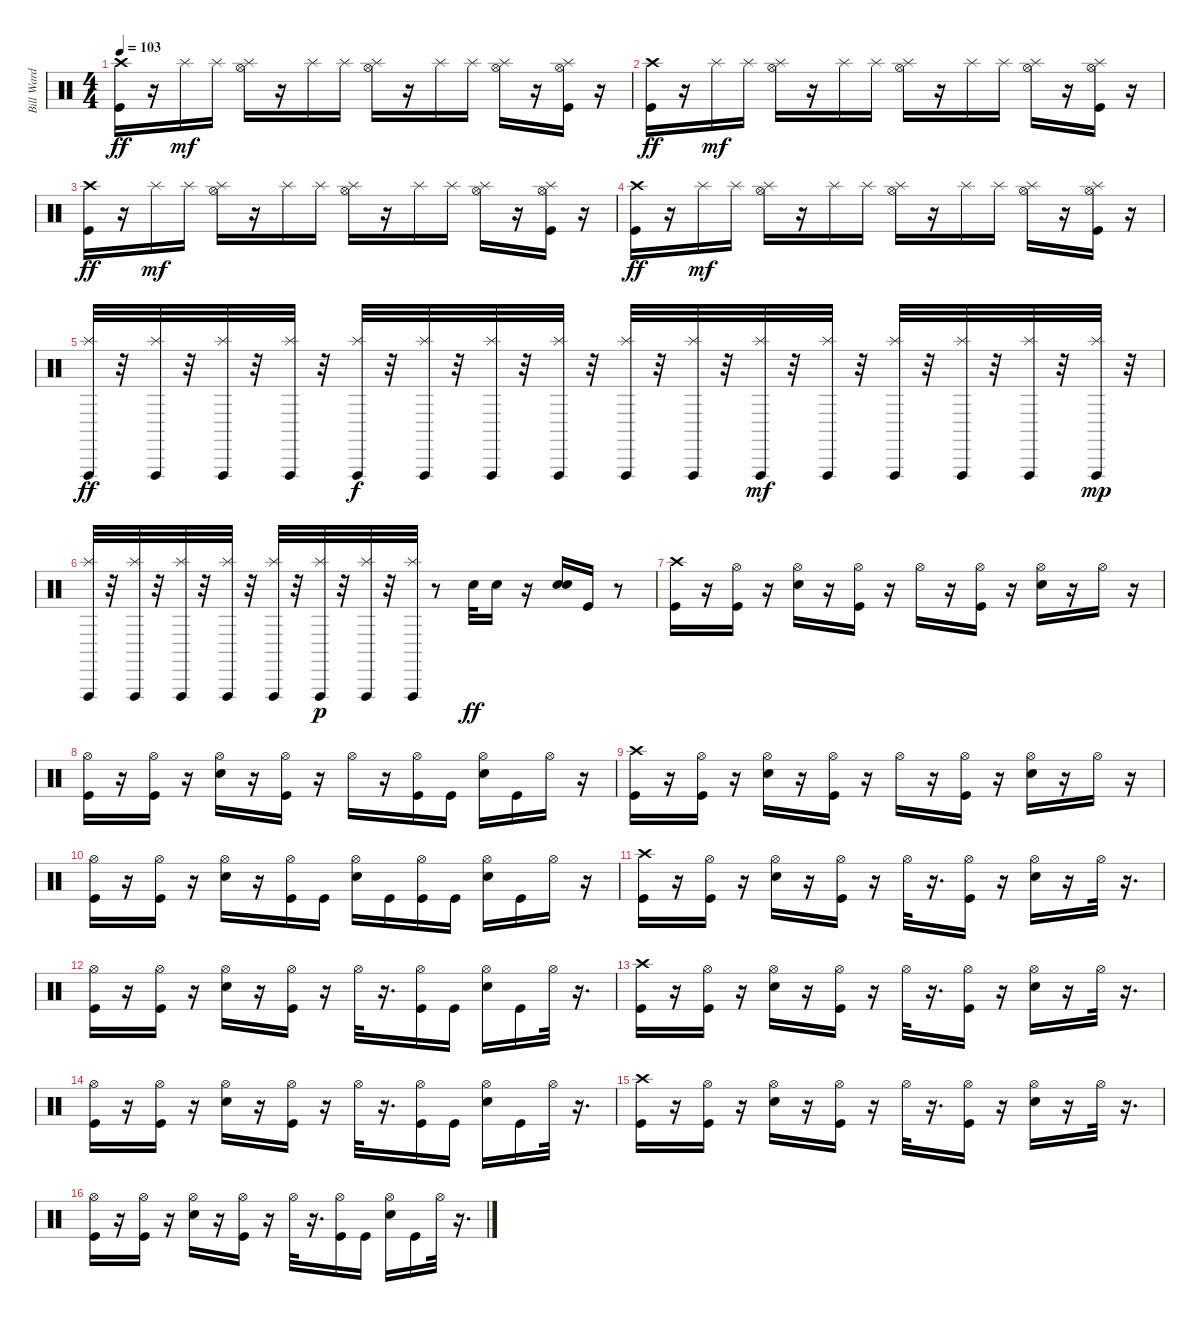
\track ("Bill Ward" "Bill Ward") {instrument percussion}
\staff {score}
\articulation defaults
\ts (4 4)
\tempo 103
\clef neutral
\ks c
("Crash high (hit)" "Kick (hit)").16{dy ff} r.16 "Splash (hit)".16{dy mf} "Splash (hit)".16 ("Hi-Hat (open)" "Splash (hit)").16 r.16 "Splash (hit)".16 "Splash (hit)".16 ("Hi-Hat (open)" "Splash (hit)").16 r.16 "Splash (hit)".16 "Splash (hit)".16 ("Hi-Hat (open)" "Splash (hit)").16 r.16 ("Kick (hit)" "Hi-Hat (open)" "Splash (hit)").16 r.16 |
("Crash high (hit)" "Kick (hit)").16{dy ff} r.16 "Splash (hit)".16{dy mf} "Splash (hit)".16 ("Hi-Hat (open)" "Splash (hit)").16 r.16 "Splash (hit)".16 "Splash (hit)".16 ("Hi-Hat (open)" "Splash (hit)").16 r.16 "Splash (hit)".16 "Splash (hit)".16 ("Hi-Hat (open)" "Splash (hit)").16 r.16 ("Kick (hit)" "Hi-Hat (open)" "Splash (hit)").16 r.16 |
("Crash high (hit)" "Kick (hit)").16{dy ff} r.16 "Splash (hit)".16{dy mf} "Splash (hit)".16 ("Hi-Hat (open)" "Splash (hit)").16 r.16 "Splash (hit)".16 "Splash (hit)".16 ("Hi-Hat (open)" "Splash (hit)").16 r.16 "Splash (hit)".16 "Splash (hit)".16 ("Hi-Hat (open)" "Splash (hit)").16 r.16 ("Kick (hit)" "Hi-Hat (open)" "Splash (hit)").16 r.16 |
("Crash high (hit)" "Kick (hit)").16{dy ff} r.16 "Splash (hit)".16{dy mf} "Splash (hit)".16 ("Hi-Hat (open)" "Splash (hit)").16 r.16 "Splash (hit)".16 "Splash (hit)".16 ("Hi-Hat (open)" "Splash (hit)").16 r.16 "Splash (hit)".16 "Splash (hit)".16 ("Hi-Hat (open)" "Splash (hit)").16 r.16 ("Kick (hit)" "Hi-Hat (open)" "Splash (hit)").16 r.16 |
("Vibraslap (hit)" "Splash (hit)").32{dy ff} r.32 ("Vibraslap (hit)" "Splash (hit)").32 r.32 ("Vibraslap (hit)" "Splash (hit)").32 r.32 ("Vibraslap (hit)" "Splash (hit)").32 r.32 ("Vibraslap (hit)" "Splash (hit)").32{dy f} r.32 ("Vibraslap (hit)" "Splash (hit)").32 r.32 ("Vibraslap (hit)" "Splash (hit)").32 r.32 ("Vibraslap (hit)" "Splash (hit)").32 r.32 ("Vibraslap (hit)" "Splash (hit)").32 r.32 ("Vibraslap (hit)" "Splash (hit)").32 r.32 ("Vibraslap (hit)" "Splash (hit)").32{dy mf} r.32 ("Vibraslap (hit)" "Splash (hit)").32 r.32 ("Vibraslap (hit)" "Splash (hit)").32 r.32 ("Vibraslap (hit)" "Splash (hit)").32 r.32 ("Vibraslap (hit)" "Splash (hit)").32 r.32 ("Vibraslap (hit)" "Splash (hit)").32{dy mp} r.32 |
("Vibraslap (hit)" "Splash (hit)").32 r.32 ("Vibraslap (hit)" "Splash (hit)").32 r.32 ("Vibraslap (hit)" "Splash (hit)").32 r.32 ("Vibraslap (hit)" "Splash (hit)").32 r.32 ("Vibraslap (hit)" "Splash (hit)").32 r.32 ("Vibraslap (hit)" "Splash (hit)").32{dy p} r.32 ("Vibraslap (hit)" "Splash (hit)").32 r.32 ("Vibraslap (hit)" "Splash (hit)").32 r.8 "Snare (hit) 2".32{dy ff} "Snare (hit) 2".16 r.16 ("Snare (hit) 2" "Snare (hit) 2").16 "Kick (hit)".16 r.8 |
("Crash high (hit)" "Kick (hit)").16 r.16 ("Kick (hit)" "Hi-Hat (open)").16 r.16 ("Snare (hit) 2" "Hi-Hat (open)").16 r.16 ("Kick (hit)" "Hi-Hat (open)").16 r.16 "Hi-Hat (open)".16 r.16 ("Kick (hit)" "Hi-Hat (open)").16 r.16 ("Hi-Hat (open)" "Snare (hit) 2").16 r.16 "Hi-Hat (open)".16 r.16 |
("Kick (hit)" "Hi-Hat (open)").16 r.16 ("Kick (hit)" "Hi-Hat (open)").16 r.16 ("Snare (hit) 2" "Hi-Hat (open)").16 r.16 ("Kick (hit)" "Hi-Hat (open)").16 r.16 "Hi-Hat (open)".16 r.16 ("Kick (hit)" "Hi-Hat (open)").16 "Kick (hit)".16 ("Hi-Hat (open)" "Snare (hit) 2").16 "Kick (hit)".16 "Hi-Hat (open)".16 r.16 |
("Kick (hit)" "Crash high (hit)").16 r.16 ("Kick (hit)" "Hi-Hat (open)").16 r.16 ("Snare (hit) 2" "Hi-Hat (open)").16 r.16 ("Kick (hit)" "Hi-Hat (open)").16 r.16 "Hi-Hat (open)".16 r.16 ("Kick (hit)" "Hi-Hat (open)").16 r.16 ("Hi-Hat (open)" "Snare (hit) 2").16 r.16 "Hi-Hat (open)".16 r.16 |
("Kick (hit)" "Hi-Hat (open)").16 r.16 ("Kick (hit)" "Hi-Hat (open)").16 r.16 ("Snare (hit) 2" "Hi-Hat (open)").16 r.16 ("Kick (hit)" "Hi-Hat (open)").16 "Kick (hit)".16 ("Hi-Hat (open)" "Snare (hit) 2").16 "Kick (hit)".16 ("Kick (hit)" "Hi-Hat (open)").16 "Kick (hit)".16 ("Hi-Hat (open)" "Snare (hit) 2").16 "Kick (hit)".16 "Hi-Hat (open)".16 r.16 |
("Crash high (hit)" "Kick (hit)").16 r.16 ("Kick (hit)" "Hi-Hat (open)").16 r.16 ("Snare (hit) 2" "Hi-Hat (open)").16 r.16 ("Kick (hit)" "Hi-Hat (open)").16 r.16 "Hi-Hat (open)".32 r.16{d} ("Kick (hit)" "Hi-Hat (open)").16 r.16 ("Snare (hit) 2" "Hi-Hat (open)").16 r.16 "Hi-Hat (open)".32 r.16{d} |
("Kick (hit)" "Hi-Hat (open)").16 r.16 ("Kick (hit)" "Hi-Hat (open)").16 r.16 ("Snare (hit) 2" "Hi-Hat (open)").16 r.16 ("Kick (hit)" "Hi-Hat (open)").16 r.16 "Hi-Hat (open)".32 r.16{d} ("Kick (hit)" "Hi-Hat (open)").16 "Kick (hit)".16 ("Snare (hit) 2" "Hi-Hat (open)").16 "Kick (hit)".16 "Hi-Hat (open)".32 r.16{d} |
("Kick (hit)" "Crash high (hit)").16 r.16 ("Kick (hit)" "Hi-Hat (open)").16 r.16 ("Snare (hit) 2" "Hi-Hat (open)").16 r.16 ("Kick (hit)" "Hi-Hat (open)").16 r.16 "Hi-Hat (open)".32 r.16{d} ("Kick (hit)" "Hi-Hat (open)").16 r.16 ("Snare (hit) 2" "Hi-Hat (open)").16 r.16 "Hi-Hat (open)".32 r.16{d} |
("Kick (hit)" "Hi-Hat (open)").16 r.16 ("Kick (hit)" "Hi-Hat (open)").16 r.16 ("Snare (hit) 2" "Hi-Hat (open)").16 r.16 ("Kick (hit)" "Hi-Hat (open)").16 r.16 "Hi-Hat (open)".32 r.16{d} ("Kick (hit)" "Hi-Hat (open)").16 "Kick (hit)".16 ("Snare (hit) 2" "Hi-Hat (open)").16 "Kick (hit)".16 "Hi-Hat (open)".32 r.16{d} |
("Crash high (hit)" "Kick (hit)").16 r.16 ("Kick (hit)" "Hi-Hat (open)").16 r.16 ("Snare (hit) 2" "Hi-Hat (open)").16 r.16 ("Kick (hit)" "Hi-Hat (open)").16 r.16 "Hi-Hat (open)".32 r.16{d} ("Kick (hit)" "Hi-Hat (open)").16 r.16 ("Snare (hit) 2" "Hi-Hat (open)").16 r.16 "Hi-Hat (open)".32 r.16{d} |
("Kick (hit)" "Hi-Hat (open)").16 r.16 ("Kick (hit)" "Hi-Hat (open)").16 r.16 ("Snare (hit) 2" "Hi-Hat (open)").16 r.16 ("Kick (hit)" "Hi-Hat (open)").16 r.16 "Hi-Hat (open)".32 r.16{d} ("Kick (hit)" "Hi-Hat (open)").16 "Kick (hit)".16 ("Snare (hit) 2" "Hi-Hat (open)").16 "Kick (hit)".16 "Hi-Hat (open)".32 r.16{d}
